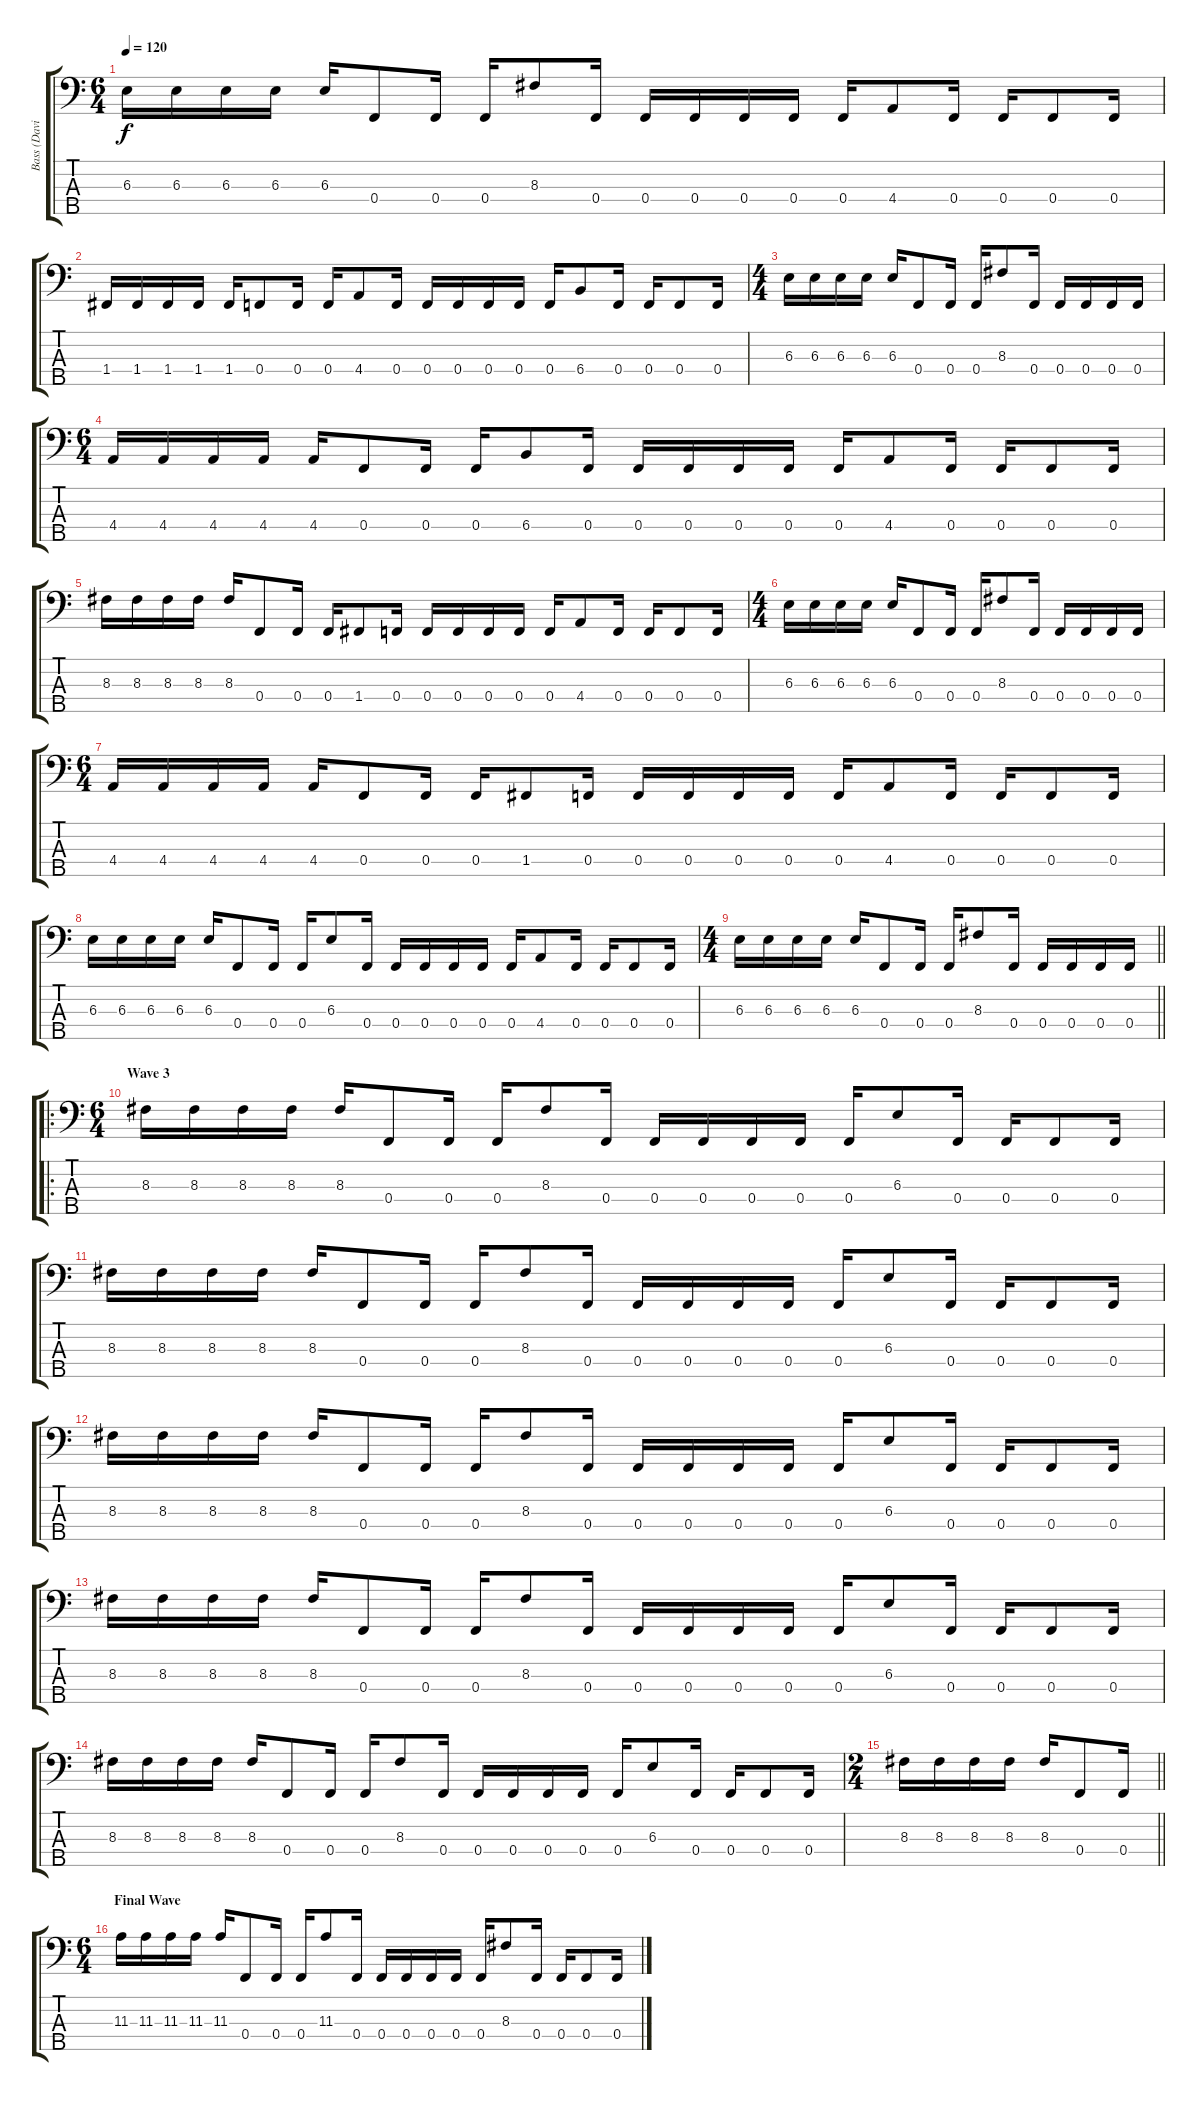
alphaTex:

\track ("Bass (David Lovgren)" "Bass (Davi") {instrument slapbass1}
\staff {score tabs}
\tuning (Ab2 Eb2 Bb1 F1 C1) {hide}
\ts (6 4)
\tempo 120
\clef f4
\ks c
6.3.16{dy f} 6.3.16 6.3.16 6.3.16 6.3.16 0.4.8 0.4.16 0.4.16 8.3.8 0.4.16 0.4.16 0.4.16 0.4.16 0.4.16 0.4.16 4.4.8 0.4.16 0.4.16 0.4.8 0.4.16 |
1.4.16 1.4.16 1.4.16 1.4.16 1.4.16 0.4.8 0.4.16 0.4.16 4.4.8 0.4.16 0.4.16 0.4.16 0.4.16 0.4.16 0.4.16 6.4.8 0.4.16 0.4.16 0.4.8 0.4.16 |
\ts (4 4)
6.3.16 6.3.16 6.3.16 6.3.16 6.3.16 0.4.8 0.4.16 0.4.16 8.3.8 0.4.16 0.4.16 0.4.16 0.4.16 0.4.16 |
\ts (6 4)
4.4.16 4.4.16 4.4.16 4.4.16 4.4.16 0.4.8 0.4.16 0.4.16 6.4.8 0.4.16 0.4.16 0.4.16 0.4.16 0.4.16 0.4.16 4.4.8 0.4.16 0.4.16 0.4.8 0.4.16 |
8.3.16 8.3.16 8.3.16 8.3.16 8.3.16 0.4.8 0.4.16 0.4.16 1.4.8 0.4.16 0.4.16 0.4.16 0.4.16 0.4.16 0.4.16 4.4.8 0.4.16 0.4.16 0.4.8 0.4.16 |
\ts (4 4)
6.3.16 6.3.16 6.3.16 6.3.16 6.3.16 0.4.8 0.4.16 0.4.16 8.3.8 0.4.16 0.4.16 0.4.16 0.4.16 0.4.16 |
\ts (6 4)
4.4.16 4.4.16 4.4.16 4.4.16 4.4.16 0.4.8 0.4.16 0.4.16 1.4.8 0.4.16 0.4.16 0.4.16 0.4.16 0.4.16 0.4.16 4.4.8 0.4.16 0.4.16 0.4.8 0.4.16 |
6.3.16 6.3.16 6.3.16 6.3.16 6.3.16 0.4.8 0.4.16 0.4.16 6.3.8 0.4.16 0.4.16 0.4.16 0.4.16 0.4.16 0.4.16 4.4.8 0.4.16 0.4.16 0.4.8 0.4.16 |
\ts (4 4)
\barLineRight lightlight
6.3.16 6.3.16 6.3.16 6.3.16 6.3.16 0.4.8 0.4.16 0.4.16 8.3.8 0.4.16 0.4.16 0.4.16 0.4.16 0.4.16 |
\ro
\ts (6 4)
\section ("" "Wave 3")
8.3.16 8.3.16 8.3.16 8.3.16 8.3.16 0.4.8 0.4.16 0.4.16 8.3.8 0.4.16 0.4.16 0.4.16 0.4.16 0.4.16 0.4.16 6.3.8 0.4.16 0.4.16 0.4.8 0.4.16 |
8.3.16 8.3.16 8.3.16 8.3.16 8.3.16 0.4.8 0.4.16 0.4.16 8.3.8 0.4.16 0.4.16 0.4.16 0.4.16 0.4.16 0.4.16 6.3.8 0.4.16 0.4.16 0.4.8 0.4.16 |
8.3.16 8.3.16 8.3.16 8.3.16 8.3.16 0.4.8 0.4.16 0.4.16 8.3.8 0.4.16 0.4.16 0.4.16 0.4.16 0.4.16 0.4.16 6.3.8 0.4.16 0.4.16 0.4.8 0.4.16 |
8.3.16 8.3.16 8.3.16 8.3.16 8.3.16 0.4.8 0.4.16 0.4.16 8.3.8 0.4.16 0.4.16 0.4.16 0.4.16 0.4.16 0.4.16 6.3.8 0.4.16 0.4.16 0.4.8 0.4.16 |
8.3.16 8.3.16 8.3.16 8.3.16 8.3.16 0.4.8 0.4.16 0.4.16 8.3.8 0.4.16 0.4.16 0.4.16 0.4.16 0.4.16 0.4.16 6.3.8 0.4.16 0.4.16 0.4.8 0.4.16 |
\ts (2 4)
\barLineRight lightlight
8.3.16 8.3.16 8.3.16 8.3.16 8.3.16 0.4.8 0.4.16 |
\ts (6 4)
\section ("" "Final Wave")
11.3.16 11.3.16 11.3.16 11.3.16 11.3.16 0.4.8 0.4.16 0.4.16 11.3.8 0.4.16 0.4.16 0.4.16 0.4.16 0.4.16 0.4.16 8.3.8 0.4.16 0.4.16 0.4.8 0.4.16
